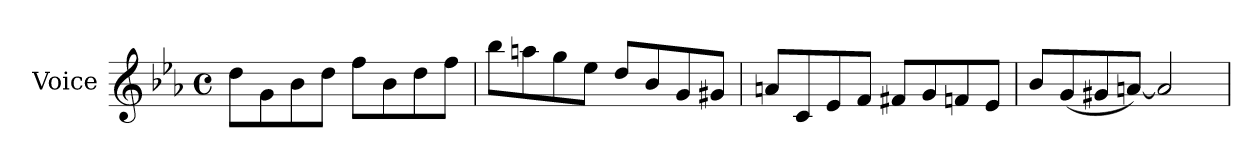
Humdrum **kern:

**kern
*part1
*staff1
*I"Voice
*I'Voice
*clefG2
*k[b-e-a-]
*M4/4
*met(c)
=1
8dd\L
8g\
8b-\
8dd\J
8ff\L
8b-\
8dd\
8ff\J
=2
8bb-\L
8aan\
8gg\
8ee-\J
8dd/L
8b-/
8g/
8g#X/J
=3
8an/L
8c/
8e-/
8f/J
8f#X/L
8g/
8fn/
8e-/J
=4
8b-/L
(>8g/
8g#X/
[<8an/J)
2a/]
=
*-
